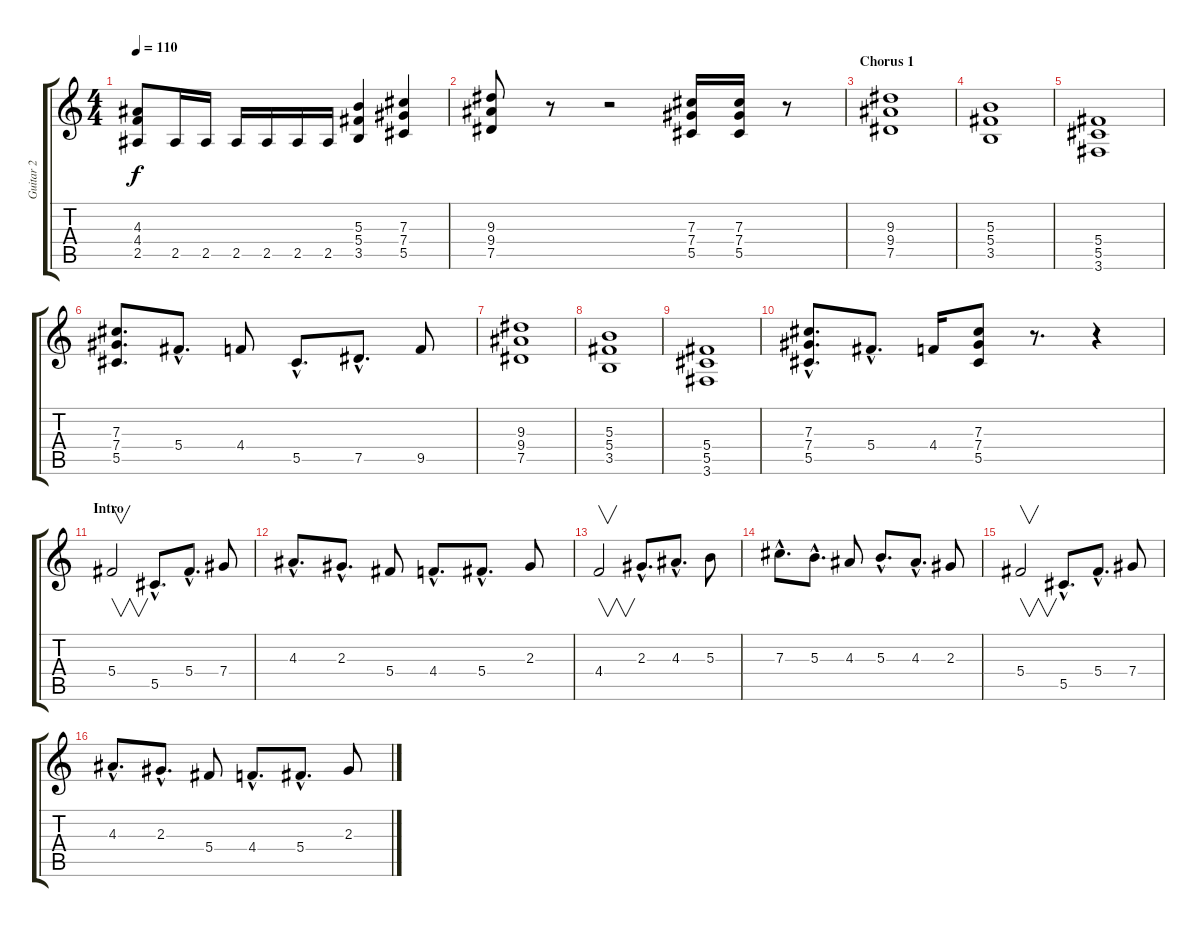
\track ("Guitar 2" "Guitar 2") {instrument distortionguitar}
\staff {score tabs}
\tuning (Eb4 Bb3 Gb3 Db3 Ab2 Eb2) {hide}
\ts (4 4)
\tempo 110
\clef g2
\ks c
(4.3 4.4 2.5).8{dy f} 2.5.16 2.5.16 2.5.16 2.5.16 2.5.16 2.5.16 (5.3 5.4 3.5).4 (7.3 7.4 5.5).4 |
(9.3 9.4 7.5).8 r.8 r.2 (7.3 7.4 5.5).16 (7.3 7.4 5.5).16 r.8 |
\section ("" "Chorus 1")
(9.3 9.4 7.5).1 |
(5.3 5.4 3.5).1 |
(5.4 5.5 3.6).1 |
(7.3 7.4 5.5).8{d} 5.4{hac}.8{d} 4.4.8 5.5{hac}.8{d} 7.5{hac}.8{d} 9.5.8 |
(9.3 9.4 7.5).1 |
(5.3 5.4 3.5).1 |
(5.4 5.5 3.6).1 |
(7.3{hac} 7.4{hac} 5.5{hac}).8{d} 5.4{hac}.8{d} 4.4.16 (7.3 7.4 5.5).8 r.8{d} r.4 |
\section ("" "Intro")
5.4.2{v} 5.5{hac}.8{d} 5.4{hac}.8{d} 7.4.8 |
4.3{hac}.8{d} 2.3{hac}.8{d} 5.4.8 4.4{hac}.8{d} 5.4{hac}.8{d} 2.3.8 |
4.4.2{v} 2.3{hac}.8{d} 4.3{hac}.8{d} 5.3.8 |
7.3{hac}.8{d} 5.3{hac}.8{d} 4.3.8 5.3{hac}.8{d} 4.3{hac}.8{d} 2.3.8 |
5.4.2{v} 5.5{hac}.8{d} 5.4{hac}.8{d} 7.4.8 |
4.3{hac}.8{d} 2.3{hac}.8{d} 5.4.8 4.4{hac}.8{d} 5.4{hac}.8{d} 2.3.8
